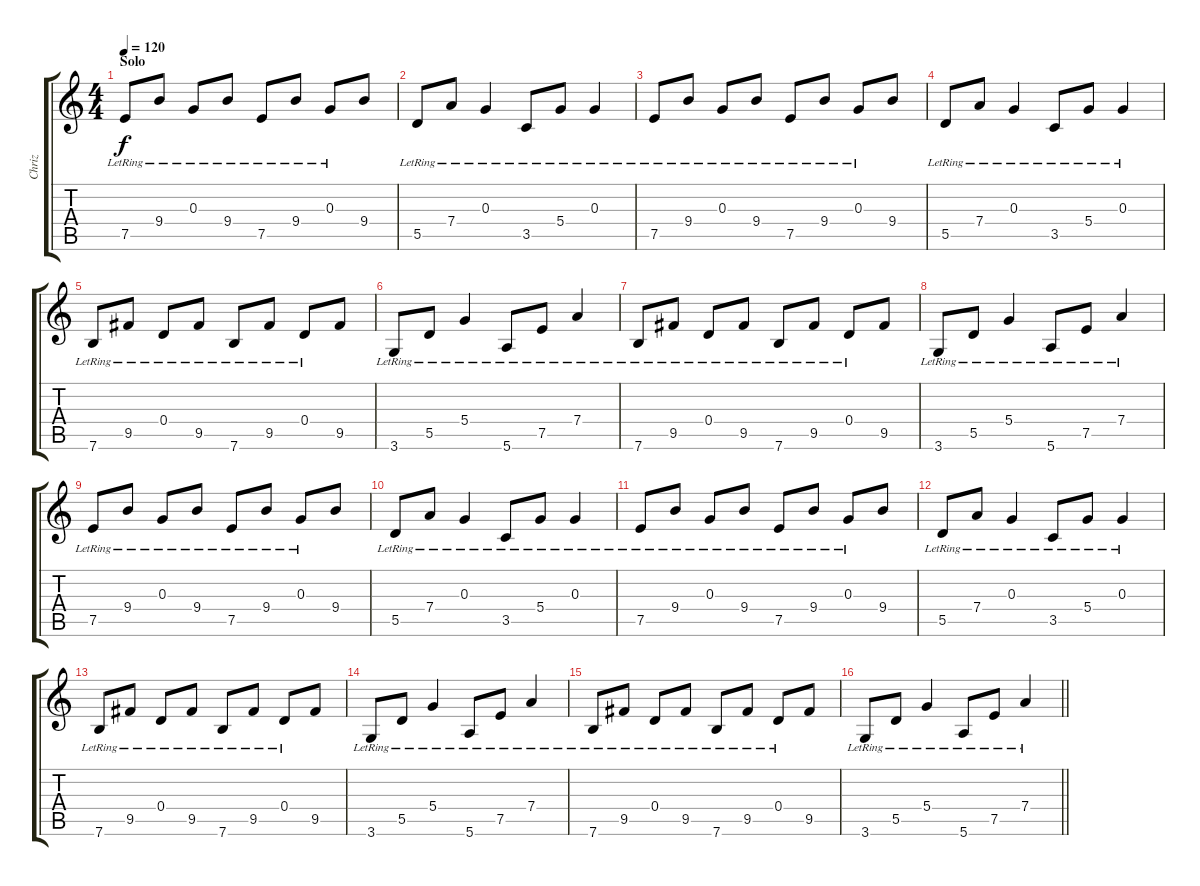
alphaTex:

\track ("Chriz" "Chriz") {instrument acousticguitarsteel}
\staff {score tabs}
\tuning (E4 B3 G3 D3 A2 E2) {hide}
\ts (4 4)
\section ("" "Solo")
\tempo 120
\clef g2
\ks c
7.5{lr}.8{dy f volume 14 instrument acousticguitarsteel} 9.4{lr}.8 0.3{lr}.8 9.4{lr}.8 7.5{lr}.8 9.4{lr}.8 0.3{lr}.8 9.4.8 |
5.5{lr}.8 7.4{lr}.8 0.3{lr}.4 3.5{lr}.8 5.4{lr}.8 0.3{lr}.4 |
7.5{lr}.8 9.4{lr}.8 0.3{lr}.8 9.4{lr}.8 7.5{lr}.8 9.4{lr}.8 0.3{lr}.8 9.4.8 |
5.5{lr}.8 7.4{lr}.8 0.3{lr}.4 3.5{lr}.8 5.4{lr}.8 0.3{lr}.4 |
7.6{lr}.8 9.5{lr}.8 0.4{lr}.8 9.5{lr}.8 7.6{lr}.8 9.5{lr}.8 0.4{lr}.8 9.5.8 |
3.6{lr}.8 5.5{lr}.8 5.4{lr}.4 5.6{lr}.8 7.5{lr}.8 7.4{lr}.4 |
7.6{lr}.8 9.5{lr}.8 0.4{lr}.8 9.5{lr}.8 7.6{lr}.8 9.5{lr}.8 0.4{lr}.8 9.5.8 |
3.6{lr}.8 5.5{lr}.8 5.4{lr}.4 5.6{lr}.8 7.5{lr}.8 7.4{lr}.4 |
7.5{lr}.8 9.4{lr}.8 0.3{lr}.8 9.4{lr}.8 7.5{lr}.8 9.4{lr}.8 0.3{lr}.8 9.4.8 |
5.5{lr}.8 7.4{lr}.8 0.3{lr}.4 3.5{lr}.8 5.4{lr}.8 0.3{lr}.4 |
7.5{lr}.8 9.4{lr}.8 0.3{lr}.8 9.4{lr}.8 7.5{lr}.8 9.4{lr}.8 0.3{lr}.8 9.4.8 |
5.5{lr}.8 7.4{lr}.8 0.3{lr}.4 3.5{lr}.8 5.4{lr}.8 0.3{lr}.4 |
7.6{lr}.8 9.5{lr}.8 0.4{lr}.8 9.5{lr}.8 7.6{lr}.8 9.5{lr}.8 0.4{lr}.8 9.5.8 |
3.6{lr}.8 5.5{lr}.8 5.4{lr}.4 5.6{lr}.8 7.5{lr}.8 7.4{lr}.4 |
7.6{lr}.8 9.5{lr}.8 0.4{lr}.8 9.5{lr}.8 7.6{lr}.8 9.5{lr}.8 0.4{lr}.8 9.5.8 |
\barLineRight lightlight
3.6{lr}.8 5.5{lr}.8 5.4{lr}.4 5.6{lr}.8 7.5{lr}.8 7.4{lr}.4
